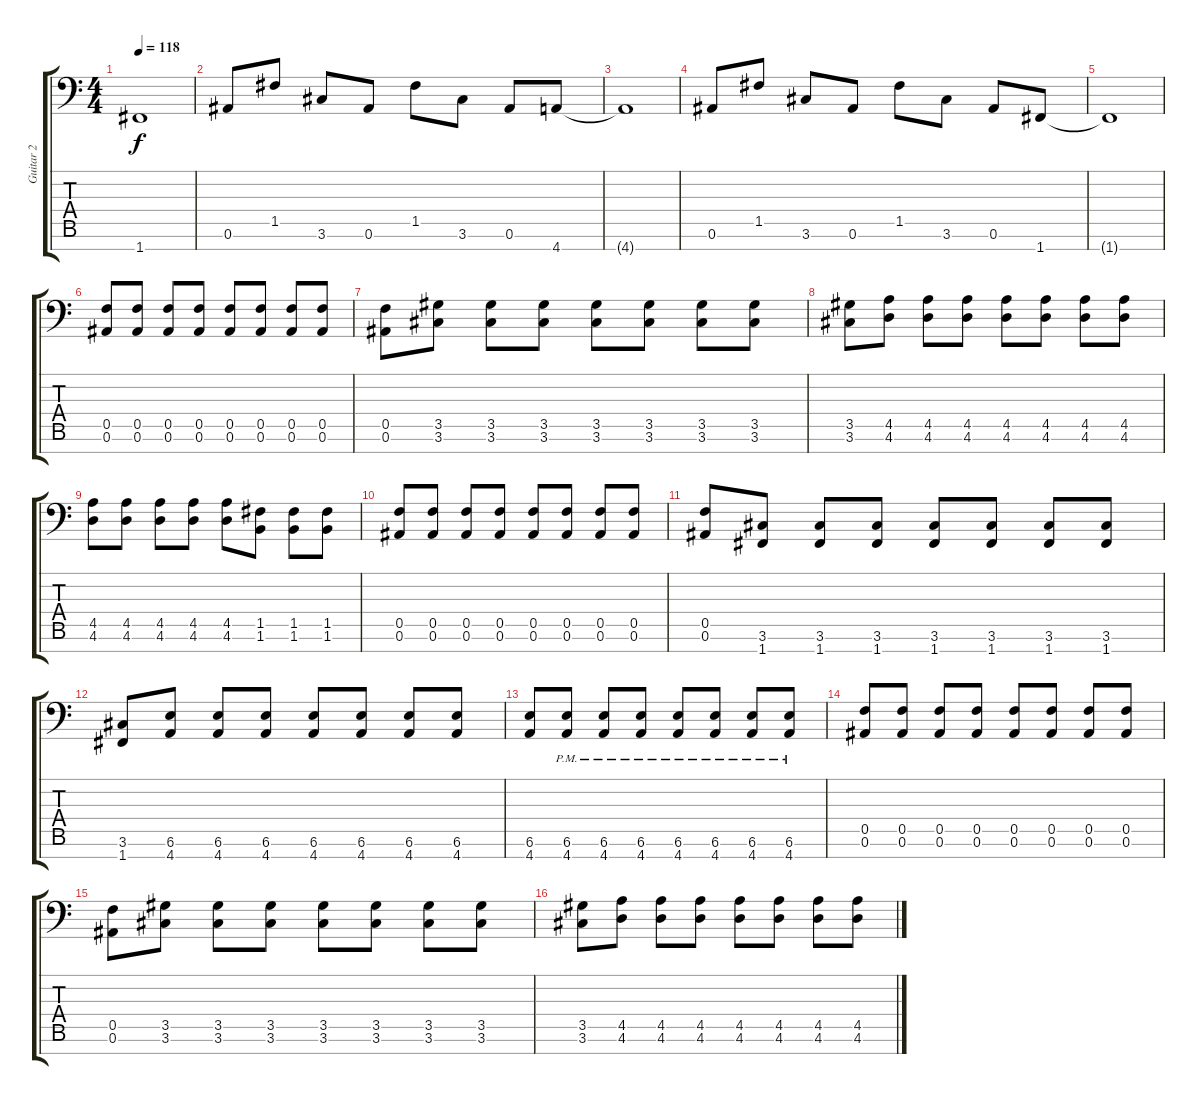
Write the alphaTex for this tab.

\track ("Guitar 2" "Guitar 2") {instrument distortionguitar}
\staff {score tabs}
\tuning (C4 G3 D3 Bb2 F2 Bb1 F1) {hide}
\ts (4 4)
\tempo 118
\clef f4
\ks c
1.7{t}.1{dy f} |
0.6.8 1.5.8 3.6.8 0.6.8 1.5.8 3.6.8 0.6.8 4.7.8 |
4.7{t}.1 |
0.6.8 1.5.8 3.6.8 0.6.8 1.5.8 3.6.8 0.6.8 1.7.8 |
1.7{t}.1 |
(0.5 0.6).8 (0.5 0.6).8 (0.5 0.6).8 (0.5 0.6).8 (0.5 0.6).8 (0.5 0.6).8 (0.5 0.6).8 (0.5 0.6).8 |
(0.5 0.6).8 (3.5 3.6).8 (3.5 3.6).8 (3.5 3.6).8 (3.5 3.6).8 (3.5 3.6).8 (3.5 3.6).8 (3.5 3.6).8 |
(3.5 3.6).8 (4.5 4.6).8 (4.5 4.6).8 (4.5 4.6).8 (4.5 4.6).8 (4.5 4.6).8 (4.5 4.6).8 (4.5 4.6).8 |
(4.5 4.6).8 (4.5 4.6).8 (4.5 4.6).8 (4.5 4.6).8 (4.5 4.6).8 (1.5 1.6).8 (1.5 1.6).8 (1.5 1.6).8 |
(0.5 0.6).8 (0.5 0.6).8 (0.5 0.6).8 (0.5 0.6).8 (0.5 0.6).8 (0.5 0.6).8 (0.5 0.6).8 (0.5 0.6).8 |
(0.5 0.6).8 (3.6 1.7).8 (3.6 1.7).8 (3.6 1.7).8 (3.6 1.7).8 (3.6 1.7).8 (3.6 1.7).8 (3.6 1.7).8 |
(3.6 1.7).8 (6.6 4.7).8 (6.6 4.7).8 (6.6 4.7).8 (6.6 4.7).8 (6.6 4.7).8 (6.6 4.7).8 (6.6 4.7).8 |
(6.6 4.7).8 (6.6{pm} 4.7{pm}).8 (6.6{pm} 4.7{pm}).8 (6.6{pm} 4.7{pm}).8 (6.6{pm} 4.7{pm}).8 (6.6{pm} 4.7{pm}).8 (6.6{pm} 4.7{pm}).8 (6.6{pm} 4.7{pm}).8 |
(0.5 0.6).8 (0.5 0.6).8 (0.5 0.6).8 (0.5 0.6).8 (0.5 0.6).8 (0.5 0.6).8 (0.5 0.6).8 (0.5 0.6).8 |
(0.5 0.6).8 (3.5 3.6).8 (3.5 3.6).8 (3.5 3.6).8 (3.5 3.6).8 (3.5 3.6).8 (3.5 3.6).8 (3.5 3.6).8 |
(3.5 3.6).8 (4.5 4.6).8 (4.5 4.6).8 (4.5 4.6).8 (4.5 4.6).8 (4.5 4.6).8 (4.5 4.6).8 (4.5 4.6).8
